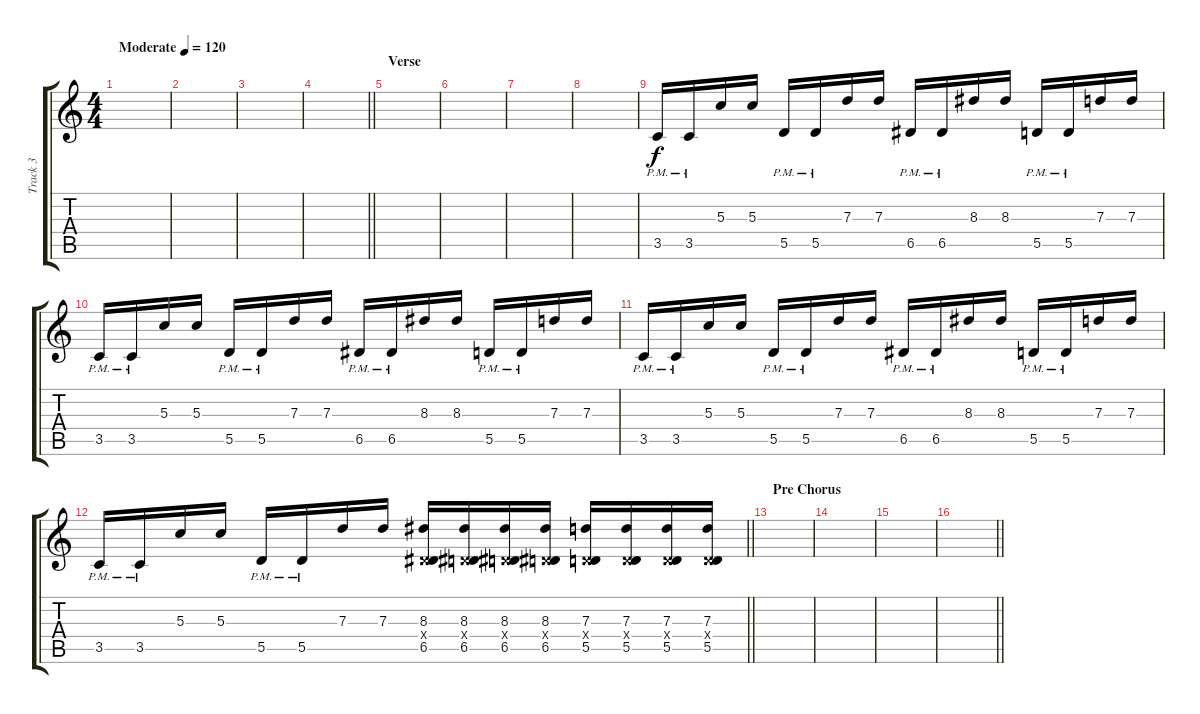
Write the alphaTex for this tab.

\track ("Track 3" "Track 3") {instrument distortionguitar}
\staff {score tabs}
\tuning (E4 B3 G3 D3 A2 D2) {hide}
\ts (4 4)
\tempo (120 "Moderate")
\clef g2
\ks c
|
|
|
\barLineRight lightlight
|
\section ("" "Verse")
|
|
|
|
3.5{pm}.16 3.5{pm}.16 5.3.16 5.3.16 5.5{pm}.16 5.5{pm}.16 7.3.16 7.3.16 6.5{pm}.16 6.5{pm}.16 8.3.16 8.3.16 5.5{pm}.16 5.5{pm}.16 7.3.16 7.3.16 |
3.5{pm}.16 3.5{pm}.16 5.3.16 5.3.16 5.5{pm}.16 5.5{pm}.16 7.3.16 7.3.16 6.5{pm}.16 6.5{pm}.16 8.3.16 8.3.16 5.5{pm}.16 5.5{pm}.16 7.3.16 7.3.16 |
3.5{pm}.16 3.5{pm}.16 5.3.16 5.3.16 5.5{pm}.16 5.5{pm}.16 7.3.16 7.3.16 6.5{pm}.16 6.5{pm}.16 8.3.16 8.3.16 5.5{pm}.16 5.5{pm}.16 7.3.16 7.3.16 |
\barLineRight lightlight
3.5{pm}.16 3.5{pm}.16 5.3.16 5.3.16 5.5{pm}.16 5.5{pm}.16 7.3.16 7.3.16 (8.3 0.4{x} 6.5).16 (8.3 0.4{x} 6.5).16 (8.3 0.4{x} 6.5).16 (8.3 0.4{x} 6.5).16 (7.3 0.4{x} 5.5).16 (7.3 0.4{x} 5.5).16 (7.3 0.4{x} 5.5).16 (7.3 0.4{x} 5.5).16 |
\section ("" "Pre Chorus")
|
|
|
\barLineRight lightlight
